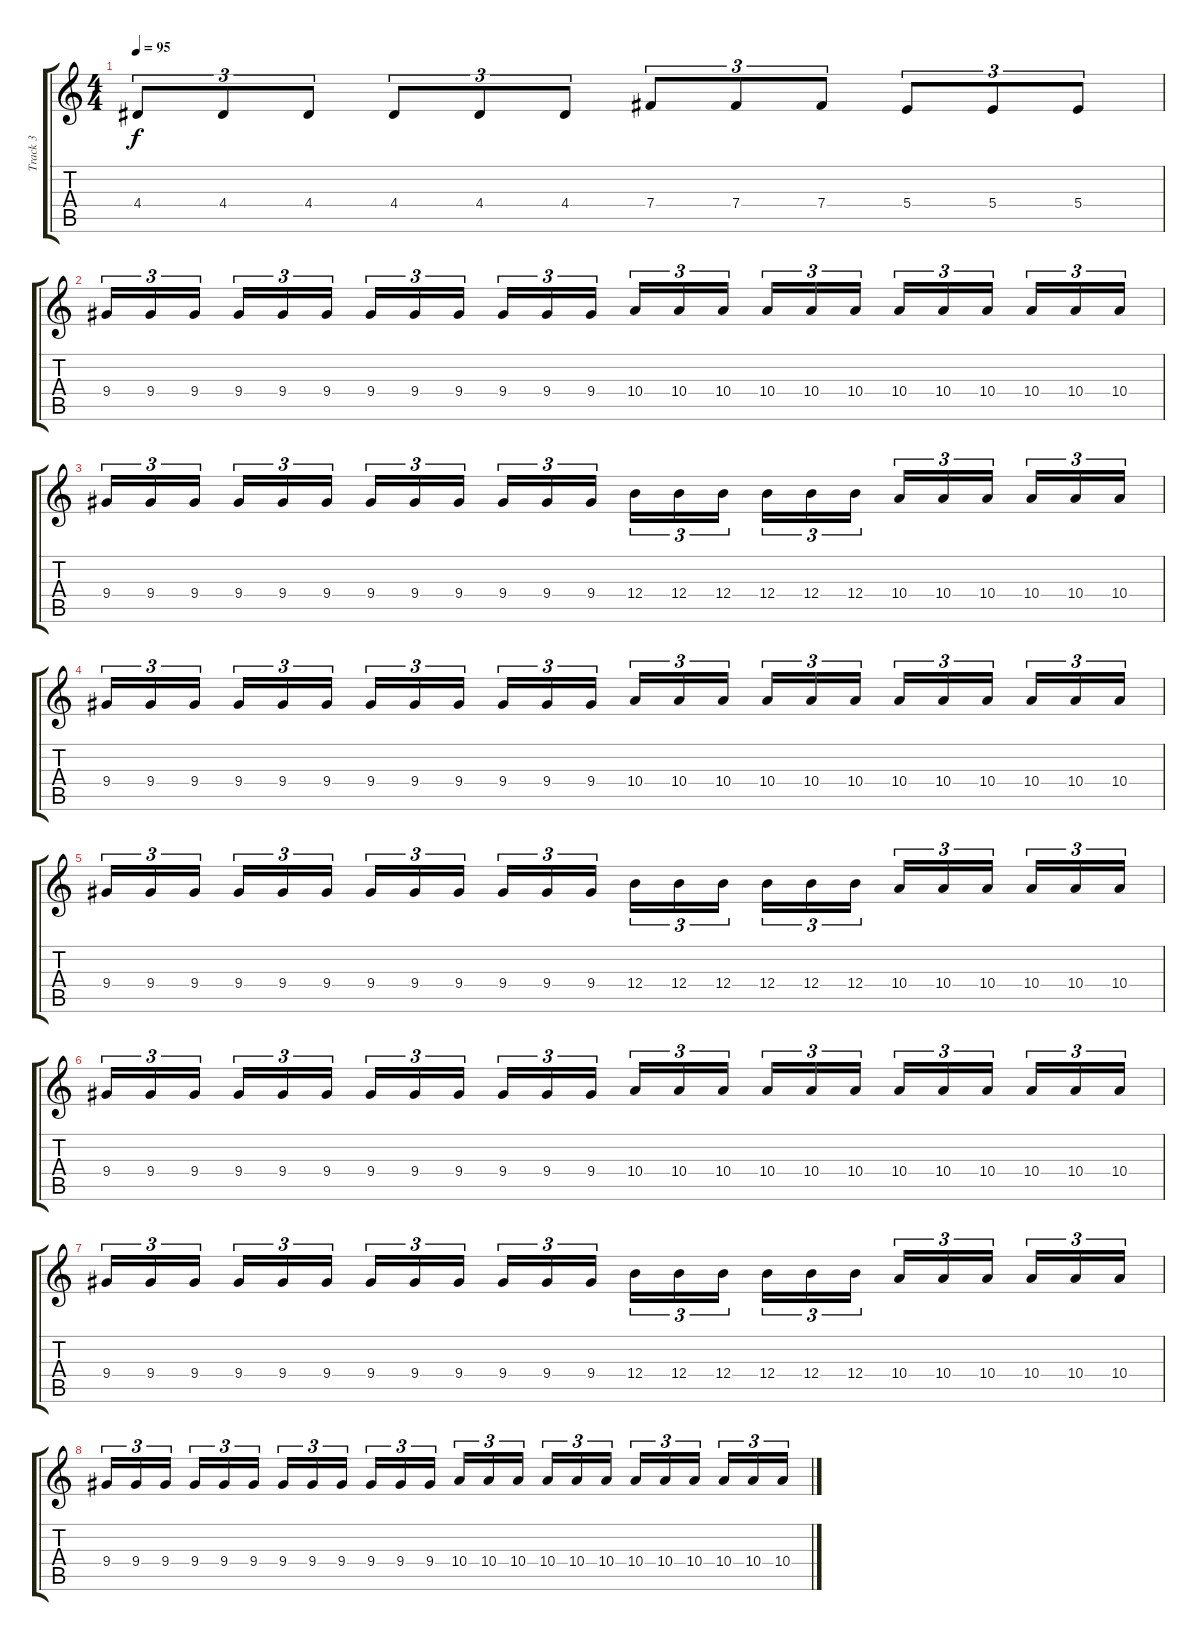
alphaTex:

\track ("Track 3" "Track 3") {instrument distortionguitar}
\staff {score tabs}
\tuning (Db4 Ab3 E3 B2 Gb2 Db2) {hide}
\ts (4 4)
\tempo 95
\clef g2
\ks c
4.4.8{tu (3 2) dy f} 4.4.8{tu (3 2)} 4.4.8{tu (3 2)} 4.4.8{tu (3 2)} 4.4.8{tu (3 2)} 4.4.8{tu (3 2)} 7.4.8{tu (3 2)} 7.4.8{tu (3 2)} 7.4.8{tu (3 2)} 5.4.8{tu (3 2)} 5.4.8{tu (3 2)} 5.4.8{tu (3 2)} |
9.4.16{tu (3 2)} 9.4.16{tu (3 2)} 9.4.16{tu (3 2) beam splitsecondary} 9.4.16{tu (3 2)} 9.4.16{tu (3 2)} 9.4.16{tu (3 2)} 9.4.16{tu (3 2)} 9.4.16{tu (3 2)} 9.4.16{tu (3 2) beam splitsecondary} 9.4.16{tu (3 2)} 9.4.16{tu (3 2)} 9.4.16{tu (3 2)} 10.4.16{tu (3 2)} 10.4.16{tu (3 2)} 10.4.16{tu (3 2) beam splitsecondary} 10.4.16{tu (3 2)} 10.4.16{tu (3 2)} 10.4.16{tu (3 2)} 10.4.16{tu (3 2)} 10.4.16{tu (3 2)} 10.4.16{tu (3 2) beam splitsecondary} 10.4.16{tu (3 2)} 10.4.16{tu (3 2)} 10.4.16{tu (3 2)} |
9.4.16{tu (3 2)} 9.4.16{tu (3 2)} 9.4.16{tu (3 2) beam splitsecondary} 9.4.16{tu (3 2)} 9.4.16{tu (3 2)} 9.4.16{tu (3 2)} 9.4.16{tu (3 2)} 9.4.16{tu (3 2)} 9.4.16{tu (3 2) beam splitsecondary} 9.4.16{tu (3 2)} 9.4.16{tu (3 2)} 9.4.16{tu (3 2)} 12.4.16{tu (3 2)} 12.4.16{tu (3 2)} 12.4.16{tu (3 2) beam splitsecondary} 12.4.16{tu (3 2)} 12.4.16{tu (3 2)} 12.4.16{tu (3 2)} 10.4.16{tu (3 2)} 10.4.16{tu (3 2)} 10.4.16{tu (3 2) beam splitsecondary} 10.4.16{tu (3 2)} 10.4.16{tu (3 2)} 10.4.16{tu (3 2)} |
9.4.16{tu (3 2)} 9.4.16{tu (3 2)} 9.4.16{tu (3 2) beam splitsecondary} 9.4.16{tu (3 2)} 9.4.16{tu (3 2)} 9.4.16{tu (3 2)} 9.4.16{tu (3 2)} 9.4.16{tu (3 2)} 9.4.16{tu (3 2) beam splitsecondary} 9.4.16{tu (3 2)} 9.4.16{tu (3 2)} 9.4.16{tu (3 2)} 10.4.16{tu (3 2)} 10.4.16{tu (3 2)} 10.4.16{tu (3 2) beam splitsecondary} 10.4.16{tu (3 2)} 10.4.16{tu (3 2)} 10.4.16{tu (3 2)} 10.4.16{tu (3 2)} 10.4.16{tu (3 2)} 10.4.16{tu (3 2) beam splitsecondary} 10.4.16{tu (3 2)} 10.4.16{tu (3 2)} 10.4.16{tu (3 2)} |
9.4.16{tu (3 2)} 9.4.16{tu (3 2)} 9.4.16{tu (3 2) beam splitsecondary} 9.4.16{tu (3 2)} 9.4.16{tu (3 2)} 9.4.16{tu (3 2)} 9.4.16{tu (3 2)} 9.4.16{tu (3 2)} 9.4.16{tu (3 2) beam splitsecondary} 9.4.16{tu (3 2)} 9.4.16{tu (3 2)} 9.4.16{tu (3 2)} 12.4.16{tu (3 2)} 12.4.16{tu (3 2)} 12.4.16{tu (3 2) beam splitsecondary} 12.4.16{tu (3 2)} 12.4.16{tu (3 2)} 12.4.16{tu (3 2)} 10.4.16{tu (3 2)} 10.4.16{tu (3 2)} 10.4.16{tu (3 2) beam splitsecondary} 10.4.16{tu (3 2)} 10.4.16{tu (3 2)} 10.4.16{tu (3 2)} |
9.4.16{tu (3 2)} 9.4.16{tu (3 2)} 9.4.16{tu (3 2) beam splitsecondary} 9.4.16{tu (3 2)} 9.4.16{tu (3 2)} 9.4.16{tu (3 2)} 9.4.16{tu (3 2)} 9.4.16{tu (3 2)} 9.4.16{tu (3 2) beam splitsecondary} 9.4.16{tu (3 2)} 9.4.16{tu (3 2)} 9.4.16{tu (3 2)} 10.4.16{tu (3 2)} 10.4.16{tu (3 2)} 10.4.16{tu (3 2) beam splitsecondary} 10.4.16{tu (3 2)} 10.4.16{tu (3 2)} 10.4.16{tu (3 2)} 10.4.16{tu (3 2)} 10.4.16{tu (3 2)} 10.4.16{tu (3 2) beam splitsecondary} 10.4.16{tu (3 2)} 10.4.16{tu (3 2)} 10.4.16{tu (3 2)} |
9.4.16{tu (3 2)} 9.4.16{tu (3 2)} 9.4.16{tu (3 2) beam splitsecondary} 9.4.16{tu (3 2)} 9.4.16{tu (3 2)} 9.4.16{tu (3 2)} 9.4.16{tu (3 2)} 9.4.16{tu (3 2)} 9.4.16{tu (3 2) beam splitsecondary} 9.4.16{tu (3 2)} 9.4.16{tu (3 2)} 9.4.16{tu (3 2)} 12.4.16{tu (3 2)} 12.4.16{tu (3 2)} 12.4.16{tu (3 2) beam splitsecondary} 12.4.16{tu (3 2)} 12.4.16{tu (3 2)} 12.4.16{tu (3 2)} 10.4.16{tu (3 2)} 10.4.16{tu (3 2)} 10.4.16{tu (3 2) beam splitsecondary} 10.4.16{tu (3 2)} 10.4.16{tu (3 2)} 10.4.16{tu (3 2)} |
9.4.16{tu (3 2)} 9.4.16{tu (3 2)} 9.4.16{tu (3 2) beam splitsecondary} 9.4.16{tu (3 2)} 9.4.16{tu (3 2)} 9.4.16{tu (3 2)} 9.4.16{tu (3 2)} 9.4.16{tu (3 2)} 9.4.16{tu (3 2) beam splitsecondary} 9.4.16{tu (3 2)} 9.4.16{tu (3 2)} 9.4.16{tu (3 2)} 10.4.16{tu (3 2)} 10.4.16{tu (3 2)} 10.4.16{tu (3 2) beam splitsecondary} 10.4.16{tu (3 2)} 10.4.16{tu (3 2)} 10.4.16{tu (3 2)} 10.4.16{tu (3 2)} 10.4.16{tu (3 2)} 10.4.16{tu (3 2) beam splitsecondary} 10.4.16{tu (3 2)} 10.4.16{tu (3 2)} 10.4.16{tu (3 2)}
